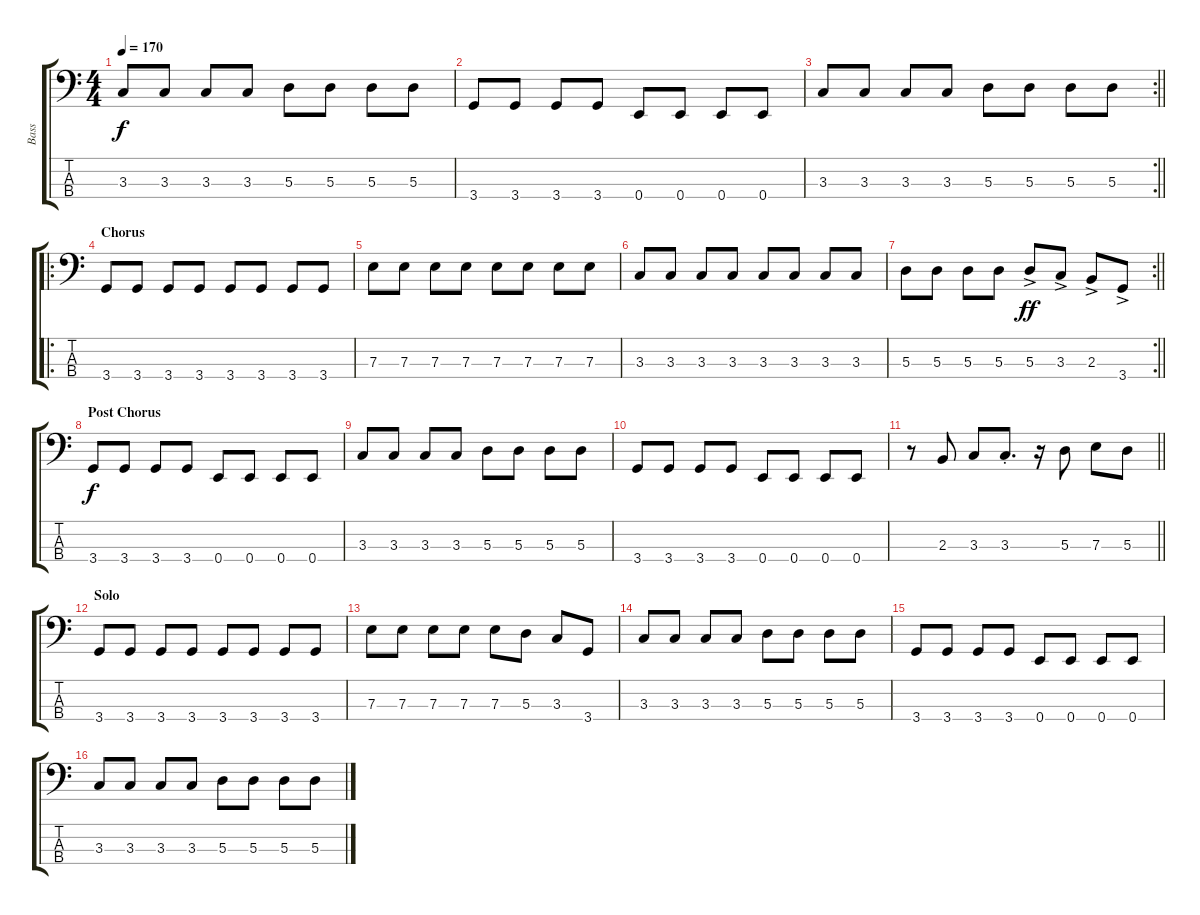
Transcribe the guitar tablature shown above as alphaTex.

\track ("Bass" "Bass") {instrument electricbassfinger}
\staff {score tabs}
\tuning (G2 D2 A1 E1) {hide}
\ts (4 4)
\tempo 170
\clef f4
\ks c
3.3.8{dy f} 3.3.8 3.3.8 3.3.8 5.3.8 5.3.8 5.3.8 5.3.8 |
3.4.8 3.4.8 3.4.8 3.4.8 0.4.8 0.4.8 0.4.8 0.4.8 |
\rc 2
\barLineRight lightlight
3.3.8 3.3.8 3.3.8 3.3.8 5.3.8 5.3.8 5.3.8 5.3.8 |
\ro
\section ("" "Chorus")
3.4.8 3.4.8 3.4.8 3.4.8 3.4.8 3.4.8 3.4.8 3.4.8 |
7.3.8 7.3.8 7.3.8 7.3.8 7.3.8 7.3.8 7.3.8 7.3.8 |
3.3.8 3.3.8 3.3.8 3.3.8 3.3.8 3.3.8 3.3.8 3.3.8 |
\rc 2
\barLineRight lightlight
5.3.8 5.3.8 5.3.8 5.3.8 5.3{ac}.8{dy ff} 3.3{ac}.8 2.3{ac}.8 3.4{ac}.8 |
\section ("" "Post Chorus ")
3.4.8{dy f} 3.4.8 3.4.8 3.4.8 0.4.8 0.4.8 0.4.8 0.4.8 |
3.3.8 3.3.8 3.3.8 3.3.8 5.3.8 5.3.8 5.3.8 5.3.8 |
3.4.8 3.4.8 3.4.8 3.4.8 0.4.8 0.4.8 0.4.8 0.4.8 |
\barLineRight lightlight
r.8 2.3.8 3.3.8 3.3{st}.8{d} r.16 5.3.8 7.3.8 5.3.8 |
\section ("" "Solo")
3.4.8 3.4.8 3.4.8 3.4.8 3.4.8 3.4.8 3.4.8 3.4.8 |
7.3.8 7.3.8 7.3.8 7.3.8 7.3.8 5.3.8 3.3.8 3.4.8 |
3.3.8 3.3.8 3.3.8 3.3.8 5.3.8 5.3.8 5.3.8 5.3.8 |
3.4.8 3.4.8 3.4.8 3.4.8 0.4.8 0.4.8 0.4.8 0.4.8 |
3.3.8 3.3.8 3.3.8 3.3.8 5.3.8 5.3.8 5.3.8 5.3.8
